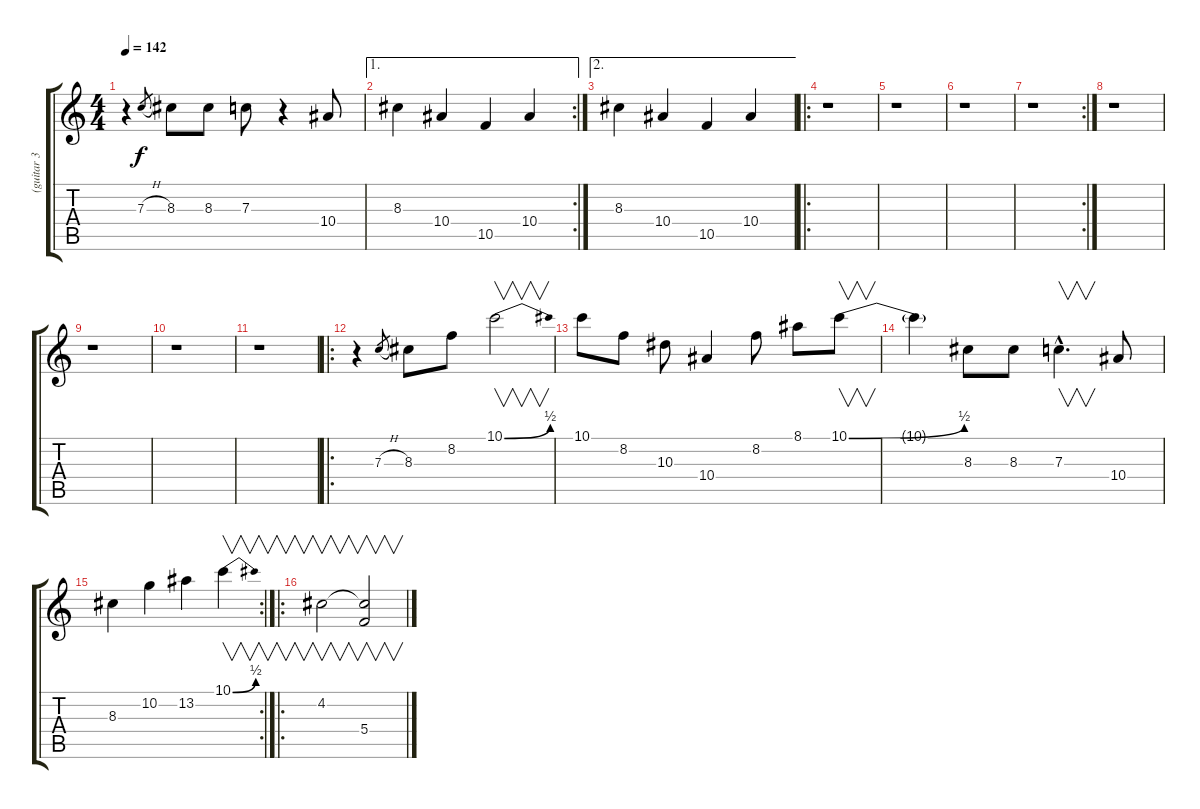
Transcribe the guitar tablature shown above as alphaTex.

\track ("(guitar 3 overdub && fx)" "(guitar 3 ") {instrument overdrivenguitar}
\staff {score tabs}
\tuning (D4 A3 F3 C3 G2 D2) {hide}
\ts (4 4)
\tempo 142
\clef g2
\ks c
r.4{dy f} 7.3{h}.8{gr} 8.3.8 8.3.8 7.3.8 r.4 10.4.8 |
\ae 1
\rc 2
8.3.4 10.4.4 10.5.4 10.4.4 |
\ae 2
8.3.4 10.4.4 10.5.4 10.4.4 |
\ro
r.1 |
r.1 |
r.1 |
\rc 2
r.1 |
r.1 |
r.1 |
r.1 |
r.1 |
\ro
r.4 7.3{h}.8{gr} 8.3.8 8.2.8 10.1{be (bend 0 0 60 2)}.2{v} |
10.1.8 8.2.8 10.3.8 10.4.4 8.2.8 8.1.8 10.1{be (bend 0 0 60 2)}.8{v} |
10.1{t}.4 8.3.8 8.3.8 7.3{hac}.4{v d} 10.4.8 |
\rc 2
8.3.4 10.2.4 13.2.4 10.1{be (bend 0 0 60 2)}.4{v} |
\ro
4.2.2{v} (4.2{t} 5.4).2{v}
